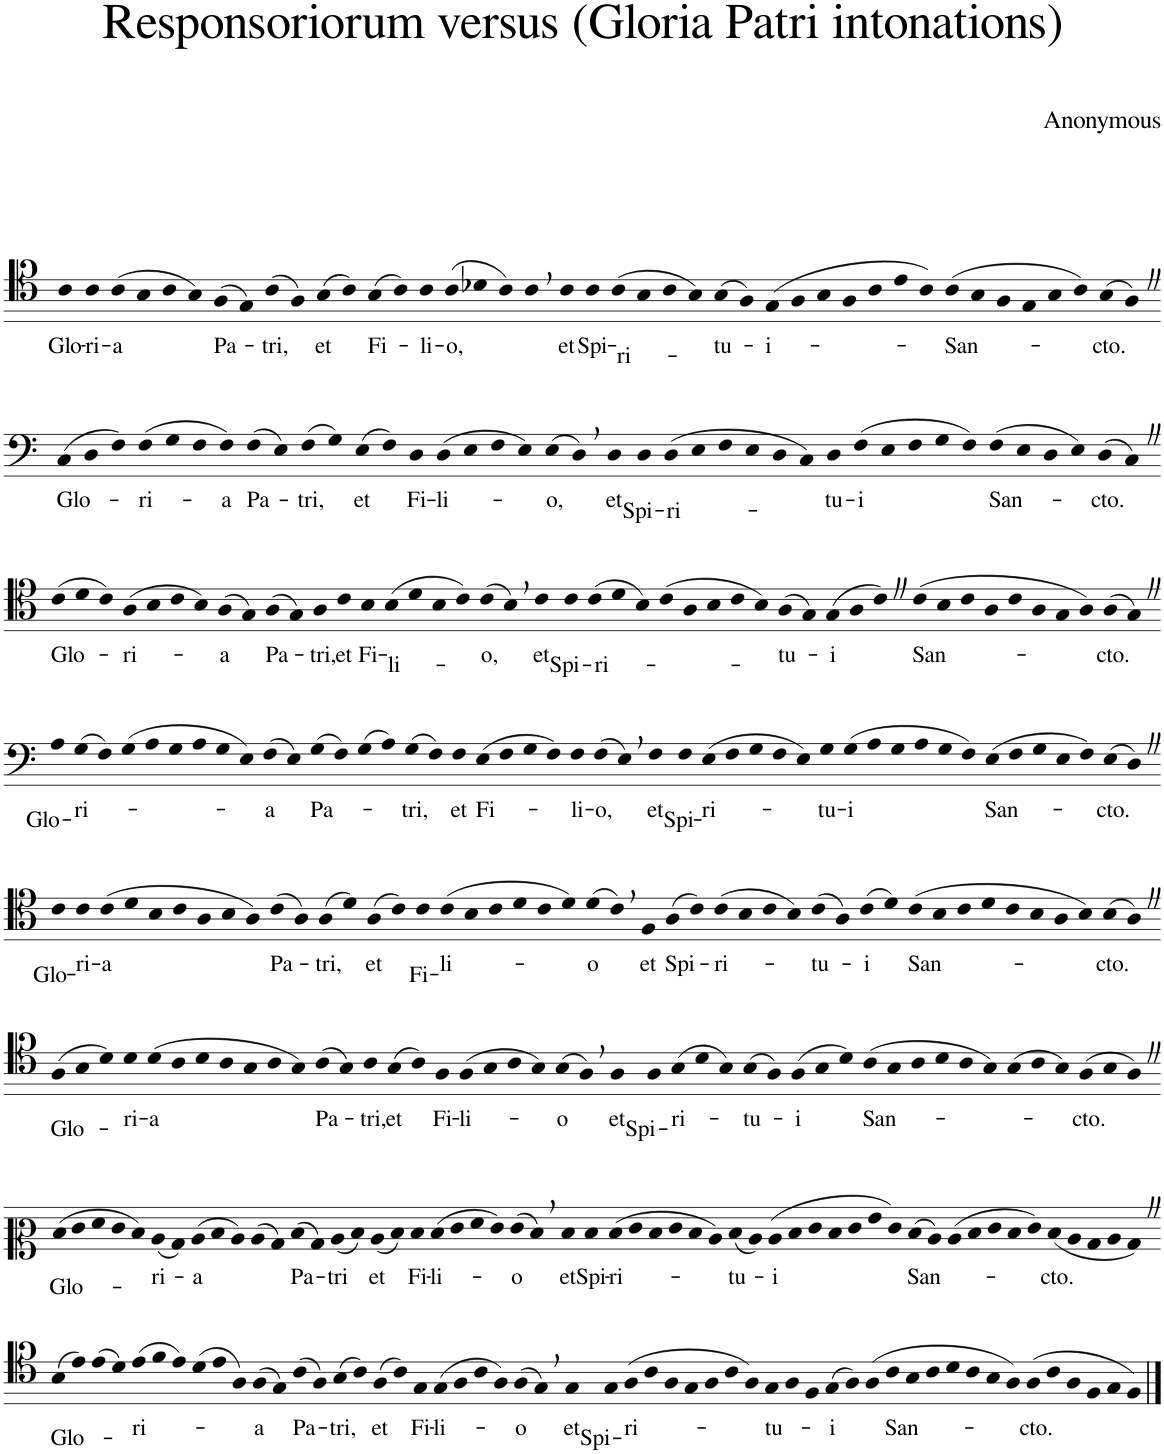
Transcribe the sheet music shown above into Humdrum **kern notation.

**kern	**text
*part1	*part1
*staff1	*staff1
*I"Piano	*
*I'Pno.	*
*clefC5	*
*k[]	*
*M63/4	*
=1	=1
!	!LO:LY:b
4A	Glo-
!	!LO:LY:b
4A	-ri-
!	!LO:LY:b
(4A	-a
4G	.
4A	.
4G)	.
!	!LO:LY:b
(4F	Pa-
4E)	.
!	!LO:LY:b
(4A	-tri,
4F)	.
!	!LO:LY:b
(4G	et
4A)	.
!	!LO:LY:b
(4G	Fi-
4A)	.
!	!LO:LY:b
4A	-li-
!	!LO:LY:b
(4A	-o,
4B-X	.
4A)	.
4A,	.
!	!LO:LY:b
4A	et
!	!LO:LY:b
4A	Spi-
!	!LO:LY:b
(4A	-ri-
4G	.
4A	.
4G)	.
!	!LO:LY:b
(4G	-tu-
4F)	.
!	!LO:LY:b
(4E	-i-
4F	.
4G	.
4F	.
4A	.
4c	.
4A)	.
!	!LO:LY:b
(4A	-San-
4G	.
4F	.
4E	.
4G	.
4A)	.
!	!LO:LY:b
(4G	-cto.
4FZ)	.
!!LO:LB:g=z
=2-	=2-
*clefF4	*
!	!LO:LY:b
(4C	Glo-
4D	.
4F)	.
!	!LO:LY:b
(4F	-ri-
4G	.
4F	.
!	!LO:LY:b
4F)	-a
!	!LO:LY:b
(4F	-Pa-
4E)	.
!	!LO:LY:b
(4F	-tri,
4G)	.
!	!LO:LY:b
(4E	et
4F)	.
!	!LO:LY:b
4D	Fi-
!	!LO:LY:b
(4D	-li-
4E	.
4F	.
4E)	.
!	!LO:LY:b
(4E	-o,
4D,)	.
!	!LO:LY:b
4D	et
!	!LO:LY:b
4D	Spi-
!	!LO:LY:b
(4D	-ri-
4E	.
4F	.
4E	.
4D	.
4C)	.
!	!LO:LY:b
4D	-tu-
!	!LO:LY:b
(4F	-i
4E	.
4F	.
4G	.
4F)	.
!	!LO:LY:b
(4F	San-
4E	.
4D	.
4E)	.
*clefC4	*
!	!LO:LY:b
(4A	-cto.
4GZ)	.
2ryy	.
*clefC4	*
!!LO:LB:g=z
=3-	=3-
*clefC4	*
!	!LO:LY:b
(4c	Glo-
4d	.
4c)	.
!	!LO:LY:b
(4A	-ri-
4B	.
4c	.
4B)	.
!	!LO:LY:b
(4A	-a
4G)	.
!	!LO:LY:b
(4A	Pa-
4G)	.
!	!LO:LY:b
4A	-tri,
!	!LO:LY:b
4c	et
!	!LO:LY:b
4B	Fi-
!	!LO:LY:b
(4B	-li-
4d	.
4B	.
4c)	.
!	!LO:LY:b
(4c	-o,
4B,)	.
!	!LO:LY:b
4c	et
!	!LO:LY:b
4c	Spi-
!	!LO:LY:b
(4c	-ri-
4d	.
4B)	.
(4c	.
4A	.
4B	.
4c	.
4B)	.
!	!LO:LY:b
(4A	-tu-
4G)	.
!	!LO:LY:b
(4G	-i
4A	.
4cZ)	.
!	!LO:LY:b
(4c	San-
*clefC4	*
4B	.
4c	.
*clefC4	*
4A	.
4c	.
4A	.
4G	.
4A)	.
!	!LO:LY:b
(4A	-cto.
4GZ)	.
!!LO:LB:g=z
=4-	=4-
*clefF4	*
!	!LO:LY:b
4A	Glo-
!	!LO:LY:b
(4G	-ri-
4F)	.
(4G	.
4A	.
4G	.
4A	.
4G	.
4E)	.
!	!LO:LY:b
(4F	a
4E)	.
!	!LO:LY:b
(4G	Pa-
4F)	.
(4G	.
4A)	.
!	!LO:LY:b
(4G	-tri,
4F)	.
!	!LO:LY:b
4F	et
!	!LO:LY:b
(4E	Fi-
4F	.
4G	.
4F)	.
!	!LO:LY:b
4F	-li-
!	!LO:LY:b
(4F	-o,
4E,)	.
!	!LO:LY:b
4F	et
!	!LO:LY:b
4F	Spi-
!	!LO:LY:b
(4E	-ri-
4F	.
4G	.
4F	.
4E)	.
!	!LO:LY:b
4G	-tu-
!	!LO:LY:b
(4G	-i
4A	.
4G	.
4A	.
4G	.
4F)	.
!	!LO:LY:b
(4E	San-
4F	.
*clefC4	*
4d	.
4B	.
*clefC4	*
4c)	.
!	!LO:LY:b
(4B	-cto.
*clefF4	*
4DZ)	.
!!LO:LB:g=z
=5-	=5-
*clefC4	*
!	!LO:LY:b
4c	Glo-
!	!LO:LY:b
4c	-ri-
!	!LO:LY:b
(4c	-a
4d	.
4B	.
4c	.
4A	.
4B	.
4A)	.
!	!LO:LY:b
(4c	-Pa-
4A)	.
!	!LO:LY:b
(4A	-tri,
4d)	.
!	!LO:LY:b
(4A	et
4c)	.
!	!LO:LY:b
4c	Fi-
!	!LO:LY:b
(4c	-li-
4B	.
4c	.
4d	.
4c	.
4d)	.
!	!LO:LY:b
(4d	-o
4c,)	.
!	!LO:LY:b
4F	et
!	!LO:LY:b
(4A	Spi-
4c)	.
!	!LO:LY:b
(4c	-ri-
4B	.
4c	.
4B)	.
!	!LO:LY:b
(4c	-tu-
4A)	.
!	!LO:LY:b
(4c	-i
4d)	.
!	!LO:LY:b
(4c	San-
4B	.
4c	.
4d	.
4c	.
4B	.
4A	.
4B)	.
*clefC5	*
!	!LO:LY:b
(4G	-cto.
4FZ)	.
!!LO:LB:g=z
=6-	=6-
!	!LO:LY:b
(4F	Glo-
4G	.
4B)	.
!	!LO:LY:b
4B	-ri-
!	!LO:LY:b
(4B	-a
4A	.
4B	.
4A	.
4G	.
4A	.
4G)	.
!	!LO:LY:b
(4A	Pa-
4G)	.
*clefC2	*
!	!LO:LY:b
4g	-tri,
!	!LO:LY:b
(4f	et
4g)	.
!	!LO:LY:b
4e	Fi-
!	!LO:LY:b
(4e	-li-
4f	.
4g	.
4f)	.
!	!LO:LY:b
(4f	-o
4e,)	.
!	!LO:LY:b
4e	et
!	!LO:LY:b
4e	Spi-
!	!LO:LY:b
(4f	-ri-
4a	.
4f)	.
!	!LO:LY:b
(4f	-tu-
4e)	.
!	!LO:LY:b
(4e	-i
4f	.
4a)	.
!	!LO:LY:b
(4g	San-
4f	.
4g	.
4a	.
4g	.
4f)	.
(4f	.
4g	.
4f)	.
*clefC5	*
!	!LO:LY:b
(4F	-cto.
4G	.
4FZ)	.
!!LO:LB:g=z
=7-	=7-
*clefC2	*
!	!LO:LY:b
(4d	Glo-
4e	.
4f	.
4e	.
4d)	.
!	!LO:LY:b
(4c	-ri-
4B)	.
!	!LO:LY:b
(4c	-a
4d	.
4c)	.
(4c	.
4B)	.
!	!LO:LY:b
(4d	Pa-
4B)	.
!	!LO:LY:b
(4c	-tri
4d)	.
!	!LO:LY:b
(4c	et
4d)	.
!	!LO:LY:b
4d	Fi-
!	!LO:LY:b
(4d	-li-
4e	.
4f	.
4e)	.
!	!LO:LY:b
(4e	-o
4d,)	.
!	!LO:LY:b
4d	et
!	!LO:LY:b
4d	Spi-
!	!LO:LY:b
(4d	-ri-
4e	.
4d	.
4e	.
4d	.
4c)	.
!	!LO:LY:b
(4d	-tu-
4c)	.
!	!LO:LY:b
(4c	-i
4d	.
4e	.
4d	.
4e	.
4g	.
4e)	.
!	!LO:LY:b
(4d	San-
4c)	.
*clefC5	*
(4D	.
4E	.
4F	.
4E	.
4F)	.
!	!LO:LY:b
(4E	-cto.
4D	.
4C	.
4D	.
4CZ)	.
4ryy	.
*clefC4	*
!!LO:LB:g=z
=8-	=8-
!	!LO:LY:b
(4G	Glo-
4c)	.
(4c	.
4B)	.
!	!LO:LY:b
(4c	-ri-
4d	.
4c)	.
(4B	.
4c	.
4A)	.
!	!LO:LY:b
(4A	-a
4G)	.
!	!LO:LY:b
(4c	Pa-
4A)	.
!	!LO:LY:b
(4B	-tri,
4c)	.
!	!LO:LY:b
(4A	et
4c)	.
!	!LO:LY:b
4G	Fi-
!	!LO:LY:b
(4G	-li-
4A	.
4c	.
4A)	.
!	!LO:LY:b
(4A	-o
4G,)	.
!	!LO:LY:b
4G	et
!	!LO:LY:b
4G	Spi-
!	!LO:LY:b
(4A	-ri-
4c	.
4A	.
4G	.
4A	.
4c	.
4A)	.
!	!LO:LY:b
4G	-tu-
4A	.
4F	.
!	!LO:LY:b
(4G	-i
4A)	.
(4A	.
!	!LO:LY:b
4c	-San-
4B	.
4c	.
4d	.
*clefC5	*
4A	.
4G	.
4F)	.
!	!LO:LY:b
(4F	-cto.
4A	.
4F	.
4D	.
4E	.
4D)	.
==	==
*-	*-
